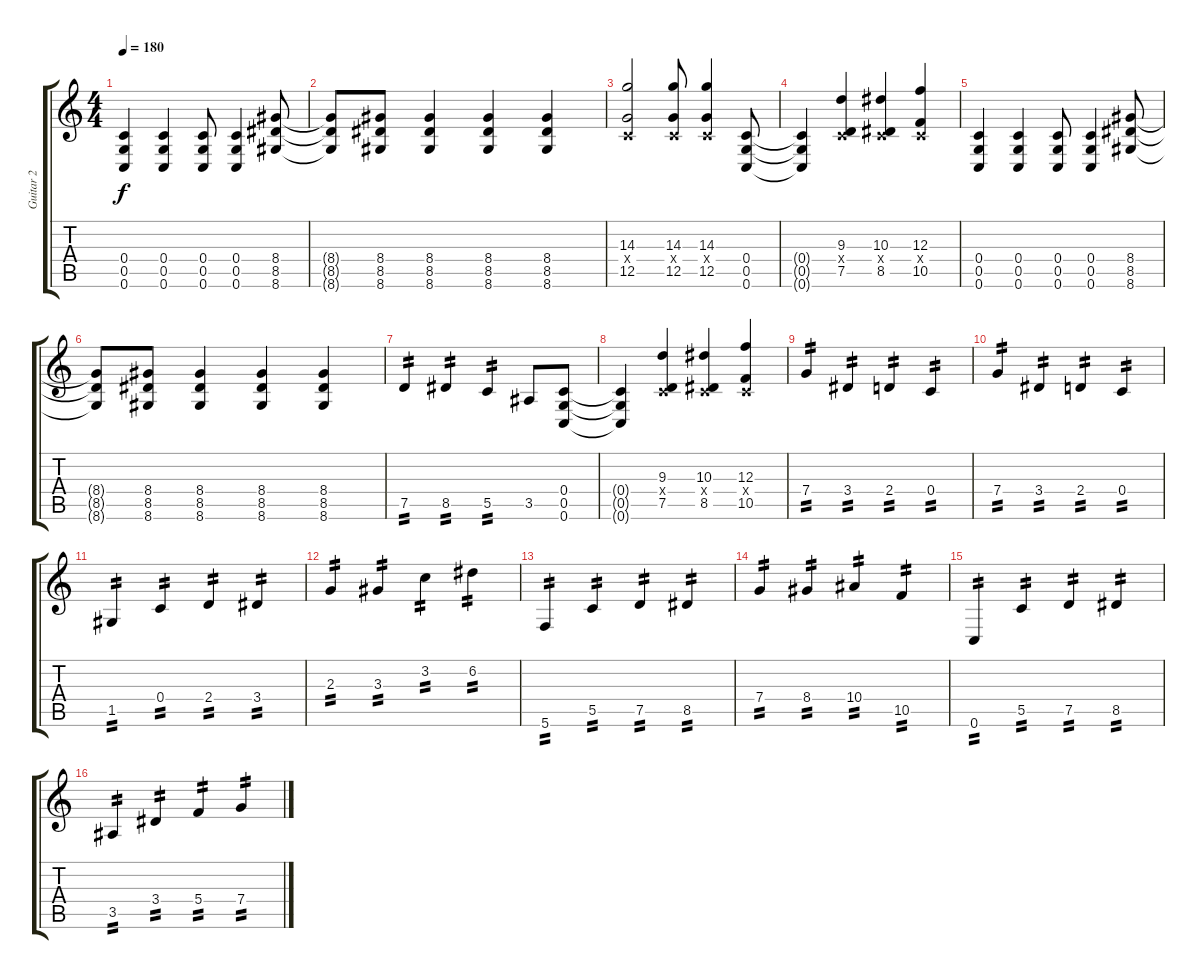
\track ("Guitar 2" "Guitar 2") {instrument distortionguitar}
\staff {score tabs}
\tuning (D4 A3 F3 C3 G2 C2) {hide}
\ts (4 4)
\tempo 180
\clef g2
\ks c
(0.4 0.5 0.6).4{dy f} (0.4 0.5 0.6).4 (0.4 0.5 0.6).8 (0.4 0.5 0.6).4 (8.4 8.5 8.6).8 |
(8.4{t} 8.5{t} 8.6{t}).8 (8.4 8.5 8.6).8 (8.4 8.5 8.6).4 (8.4 8.5 8.6).4 (8.4 8.5 8.6).4 |
(14.3 0.4{x} 12.5).2 (14.3 0.4{x} 12.5).8 (14.3 0.4{x} 12.5).4 (0.4 0.5 0.6).8 |
(0.4{t} 0.5{t} 0.6{t}).4 (9.3 0.4{x} 7.5).4 (10.3 0.4{x} 8.5).4 (12.3 0.4{x} 10.5).4 |
(0.4 0.5 0.6).4 (0.4 0.5 0.6).4 (0.4 0.5 0.6).8 (0.4 0.5 0.6).4 (8.4 8.5 8.6).8 |
(8.4{t} 8.5{t} 8.6{t}).8 (8.4 8.5 8.6).8 (8.4 8.5 8.6).4 (8.4 8.5 8.6).4 (8.4 8.5 8.6).4 |
7.5.4{tp 2} 8.5.4{tp 2} 5.5.4{tp 2} 3.5.8 (0.4 0.5 0.6).8 |
(0.4{t} 0.5{t} 0.6{t}).4 (9.3 0.4{x} 7.5).4 (10.3 0.4{x} 8.5).4 (12.3 0.4{x} 10.5).4 |
7.4.4{tp 2} 3.4.4{tp 2} 2.4.4{tp 2} 0.4.4{tp 2} |
7.4.4{tp 2} 3.4.4{tp 2} 2.4.4{tp 2} 0.4.4{tp 2} |
1.5.4{tp 2} 0.4.4{tp 2} 2.4.4{tp 2} 3.4.4{tp 2} |
2.3.4{tp 2} 3.3.4{tp 2} 3.2.4{tp 2} 6.2.4{tp 2} |
5.6.4{tp 2} 5.5.4{tp 2} 7.5.4{tp 2} 8.5.4{tp 2} |
7.4.4{tp 2} 8.4.4{tp 2} 10.4.4{tp 2} 10.5.4{tp 2} |
0.6.4{tp 2} 5.5.4{tp 2} 7.5.4{tp 2} 8.5.4{tp 2} |
3.5.4{tp 2} 3.4.4{tp 2} 5.4.4{tp 2} 7.4.4{tp 2}
